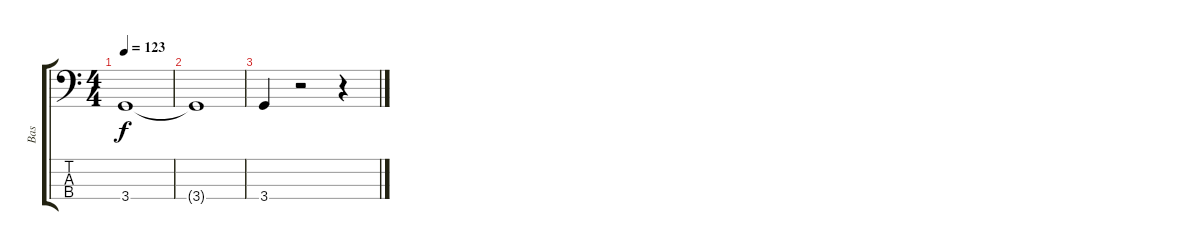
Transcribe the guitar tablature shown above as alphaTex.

\track ("Bas" "Bas") {instrument electricbassfinger}
\staff {score tabs}
\tuning (G2 D2 A1 E1) {hide}
\ts (4 4)
\tempo 123
\clef f4
\ks c
3.4{t}.1{dy f} |
3.4{t}.1 |
3.4.4 r.2 r.4
